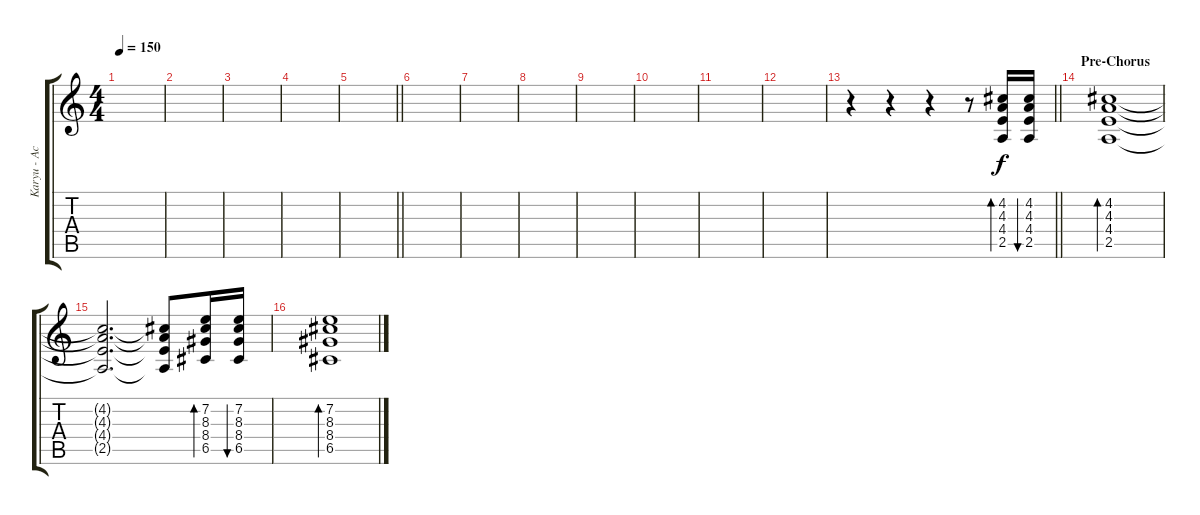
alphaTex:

\track ("Karyu - Acoustic Guitar" "Karyu - Ac") {instrument acousticguitarsteel}
\staff {score tabs}
\tuning (D4 A3 F3 C3 G2 D2) {hide}
\ts (4 4)
\tempo 150
\clef g2
\ks c
|
|
|
|
\barLineRight lightlight
|
\section ("" "")
|
|
|
|
|
|
|
\barLineRight lightlight
r.4 r.4 r.4 r.8 (4.2 4.3 4.4 2.5).16{bd 120} (4.2 4.3 4.4 2.5).16{bu 120} |
\section ("" "Pre-Chorus")
(4.2 4.3 4.4 2.5).1{bd 120} |
(4.2{t} 4.3{t} 4.4{t} 2.5{t}).2{d} (4.2{t} 4.3{t} 4.4{t} 2.5{t}).8 (7.2 8.3 8.4 6.5).16{bd 120} (7.2 8.3 8.4 6.5).16{bu 120} |
(7.2 8.3 8.4 6.5).1{bd 120}
